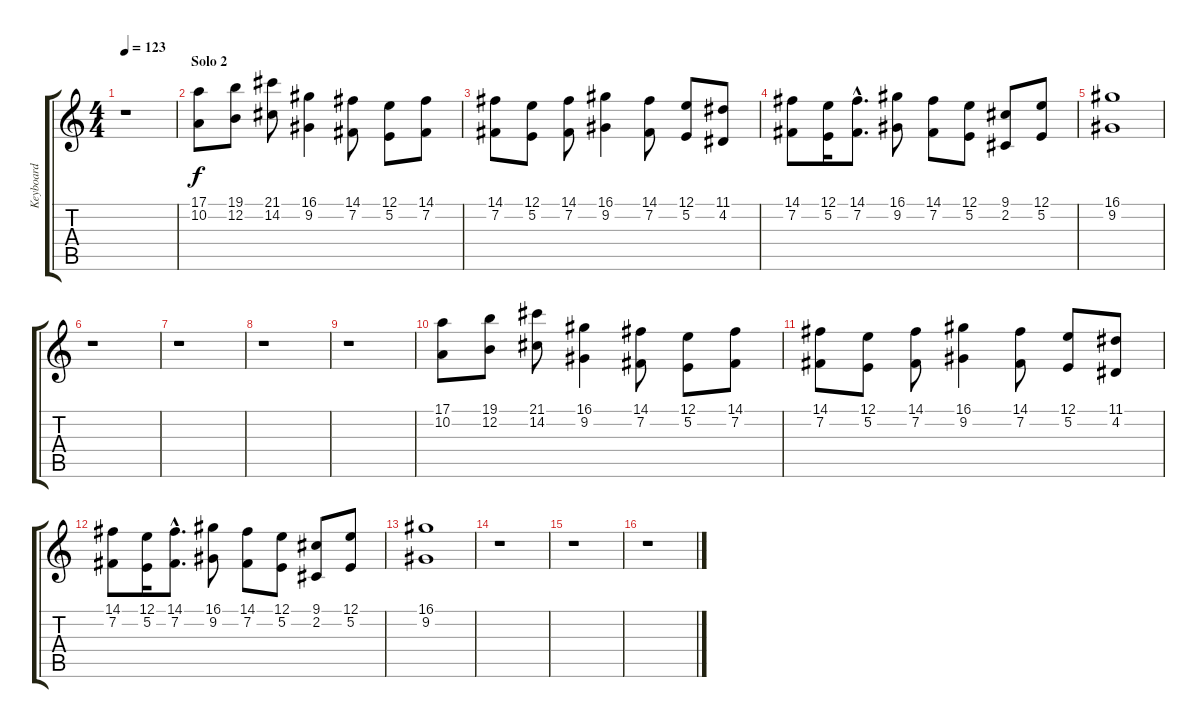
\track ("Keyboard" "Keyboard") {instrument tremolostrings}
\staff {score tabs}
\tuning (E4 B3 G3 D3 A2 E2) {hide}
\ts (4 4)
\tempo 123
\clef g2
\ks c
r.1{dy f} |
\section ("" "Solo 2")
(17.1 10.2).8 (19.1 12.2).8 (21.1 14.2).8 (16.1 9.2).4 (14.1 7.2).8 (12.1 5.2).8 (14.1 7.2).8 |
(14.1 7.2).8 (12.1 5.2).8 (14.1 7.2).8 (16.1 9.2).4 (14.1 7.2).8 (12.1 5.2).8 (11.1 4.2).8 |
(14.1 7.2).8 (12.1 5.2).16 (14.1{hac} 7.2{hac}).8{d} (16.1 9.2).8 (14.1 7.2).8 (12.1 5.2).8 (9.1 2.2).8 (12.1 5.2).8 |
(16.1 9.2).1 |
r.1 |
r.1 |
r.1 |
r.1 |
(17.1 10.2).8{volume 9} (19.1 12.2).8 (21.1 14.2).8 (16.1 9.2).4 (14.1 7.2).8 (12.1 5.2).8 (14.1 7.2).8 |
(14.1 7.2).8 (12.1 5.2).8 (14.1 7.2).8 (16.1 9.2).4 (14.1 7.2).8 (12.1 5.2).8 (11.1 4.2).8 |
(14.1 7.2).8{volume 7} (12.1 5.2).16 (14.1{hac} 7.2{hac}).8{d} (16.1 9.2).8 (14.1 7.2).8 (12.1 5.2).8 (9.1 2.2).8 (12.1 5.2).8 |
(16.1 9.2).1 |
r.1 |
r.1 |
r.1
